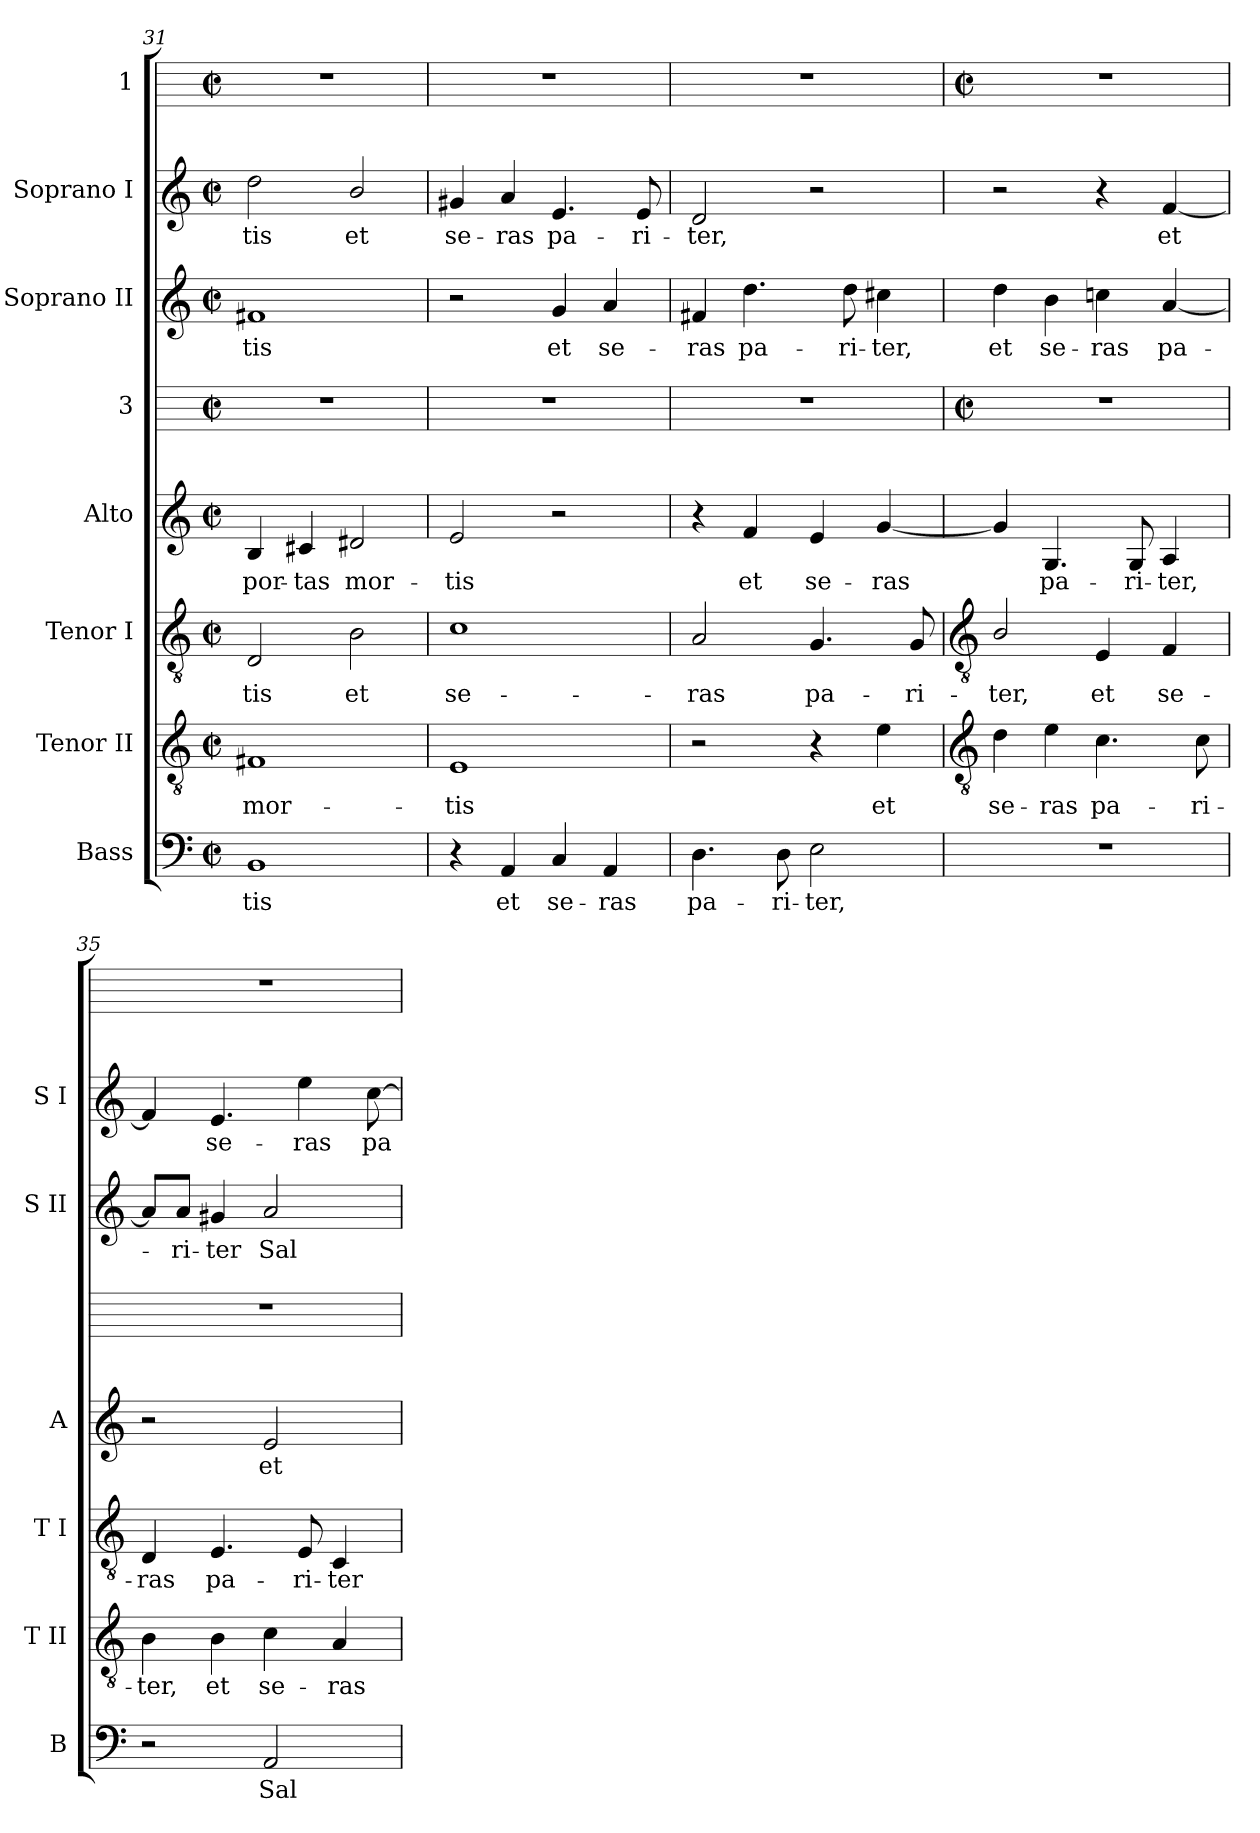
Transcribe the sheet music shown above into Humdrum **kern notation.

**kern	**text	**kern	**text	**kern	**text	**kern	**text	**kern	**kern	**text	**kern	**text	**kern
*part8	*part8	*part7	*part7	*part6	*part6	*part5	*part5	*part4	*part3	*part3	*part2	*part2	*part1
*staff8	*staff8	*staff7	*staff7	*staff6	*staff6	*staff5	*staff5	*staff4	*staff3	*staff3	*staff2	*staff2	*staff1
*I"Bass	*	*I"Tenor II	*	*I"Tenor I	*	*I"Alto	*	*I"3	*I"Soprano II	*	*I"Soprano I	*	*I"1
*I'B	*	*I'T II	*	*I'T I	*	*I'A	*	*	*I'S II	*	*I'S I	*	*
*clefF4	*	*clefGv2	*	*clefGv2	*	*clefG2	*	*	*clefG2	*	*clefG2	*	*
*k[]	*	*k[]	*	*k[]	*	*k[]	*	*	*k[]	*	*k[]	*	*
*C:	*	*C:	*	*C:	*	*C:	*	*	*C:	*	*C:	*	*
*M2/2	*	*M2/2	*	*M2/2	*	*M2/2	*	*M2/2	*M2/2	*	*M2/2	*	*M2/2
*met(c|)	*	*met(c|)	*	*met(c|)	*	*met(c|)	*	*met(c|)	*met(c|)	*	*met(c|)	*	*met(c|)
=31	=31	=31	=31	=31	=31	=31	=31	=31	=31	=31	=31	=31	=31
!	!LO:LY:b	!	!LO:LY:b	!	!LO:LY:b	!	!LO:LY:b	!	!	!LO:LY:b	!	!LO:LY:b	!
1BB	-tis	1F#X	mor-	2D	-tis	4B	por-	1r	1f#X	-tis	2dd	-tis	1r
!	!	!	!	!	!	!	!LO:LY:b	!	!	!	!	!	!
.	.	.	.	.	.	4c#X	-tas	.	.	.	.	.	.
!	!	!	!	!	!LO:LY:b	!	!LO:LY:b	!	!	!	!	!LO:LY:b	!
.	.	.	.	2B	et	2d#X	mor-	.	.	.	2b/	et	.
=32	=32	=32	=32	=32	=32	=32	=32	=32	=32	=32	=32	=32	=32
!	!	!	!LO:LY:b	!	!LO:LY:b	!	!LO:LY:b	!	!	!	!	!LO:LY:b	!
4r	.	1E	-tis	1c	se-	2e	-tis	1r	2r	.	4g#X	se-	1r
!	!LO:LY:b	!	!	!	!	!	!	!	!	!	!	!LO:LY:b	!
4AA	et	.	.	.	.	.	.	.	.	.	4a	-ras	.
!	!LO:LY:b	!	!	!	!	!	!	!	!	!LO:LY:b	!	!LO:LY:b	!
4C	se-	.	.	.	.	2r	.	.	4g	et	4.e	pa-	.
!	!LO:LY:b	!	!	!	!	!	!	!	!	!LO:LY:b	!	!	!
4AA	-ras	.	.	.	.	.	.	.	4a	se-	.	.	.
!	!	!	!	!	!	!	!	!	!	!	!	!LO:LY:b	!
.	.	.	.	.	.	.	.	.	.	.	8e	-ri-	.
=33	=33	=33	=33	=33	=33	=33	=33	=33	=33	=33	=33	=33	=33
!	!LO:LY:b	!	!	!	!LO:LY:b	!	!	!	!	!LO:LY:b	!	!LO:LY:b	!
4.D	pa-	2r	.	2A	-ras	4r	.	1r	4f#X	-ras	2d	-ter,	1r
!	!	!	!	!	!	!	!LO:LY:b	!	!	!LO:LY:b	!	!	!
.	.	.	.	.	.	4f	et	.	4.dd	pa-	.	.	.
!	!LO:LY:b	!	!	!	!	!	!	!	!	!	!	!	!
8D	-ri-	.	.	.	.	.	.	.	.	.	.	.	.
!	!LO:LY:b	!	!	!	!LO:LY:b	!	!LO:LY:b	!	!	!	!	!	!
2E	-ter,	4r	.	4.G	pa-	4e	se-	.	.	.	2r	.	.
!	!	!	!	!	!	!	!	!	!	!LO:LY:b	!	!	!
.	.	.	.	.	.	.	.	.	8dd	-ri-	.	.	.
!	!	!	!LO:LY:b	!	!	!	!LO:LY:b	!	!	!LO:LY:b	!	!	!
.	.	4e	et	.	.	[4g	-ras	.	4cc#X	-ter,	.	.	.
!	!	!	!	!	!LO:LY:b	!	!	!	!	!	!	!	!
.	.	.	.	8G	-ri-	.	.	.	.	.	.	.	.
!!LO:LB:g=z
=34	=34	=34	=34	=34	=34	=34	=34	=34	=34	=34	=34	=34	=34
*	*	*clefGv2	*	*clefGv2	*	*	*	*	*	*	*	*	*
*	*	*	*	*	*	*	*	*M2/2	*	*	*	*	*M2/2
*	*	*	*	*	*	*	*	*met(c|)	*	*	*	*	*met(c|)
!	!	!	!LO:LY:b	!	!LO:LY:b	!	!LO:LY:b	!	!	!LO:LY:b	!	!	!
1r	.	4d	se-	2B/	-ter,	4g]	.	1r	4dd	et	2r	.	1r
!	!	!	!LO:LY:b	!	!	!	!LO:LY:b	!	!	!LO:LY:b	!	!	!
.	.	4e	-ras	.	.	4.G	pa-	.	4b	se-	.	.	.
!	!	!	!LO:LY:b	!	!LO:LY:b	!	!	!	!	!LO:LY:b	!	!	!
.	.	4.c	pa-	4E	et	.	.	.	4ccn	-ras	4r	.	.
!	!	!	!	!	!	!	!LO:LY:b	!	!	!	!	!	!
.	.	.	.	.	.	8G	-ri-	.	.	.	.	.	.
!	!	!	!	!	!LO:LY:b	!	!LO:LY:b	!	!	!LO:LY:b	!	!LO:LY:b	!
.	.	.	.	4F	se-	4A	-ter,	.	[4a	pa-	[4f	et	.
!	!	!	!LO:LY:b	!	!	!	!	!	!	!	!	!	!
.	.	8c	-ri-	.	.	.	.	.	.	.	.	.	.
=35	=35	=35	=35	=35	=35	=35	=35	=35	=35	=35	=35	=35	=35
!	!	!	!LO:LY:b	!	!LO:LY:b	!	!	!	!	!	!	!LO:LY:b	!
2r	.	4B	-ter,	4D	-ras	2r	.	1r	8a/L]	.	4f]	.	1r
!	!	!	!	!	!	!	!	!	!	!LO:LY:b	!	!	!
.	.	.	.	.	.	.	.	.	8a/J	ri-	.	.	.
!	!	!	!LO:LY:b	!	!LO:LY:b	!	!	!	!	!LO:LY:b	!	!LO:LY:b	!
.	.	4B	et	4.E	pa-	.	.	.	4g#X	-ter	4.e	se-	.
!	!LO:LY:b	!	!LO:LY:b	!	!	!	!LO:LY:b	!	!	!LO:LY:b	!	!	!
2AA	Sal-	4c	se-	.	.	2e	et	.	2a	Sal-	.	.	.
!	!	!	!	!	!LO:LY:b	!	!	!	!	!	!	!LO:LY:b	!
.	.	.	.	8E	-ri-	.	.	.	.	.	4ee	-ras	.
!	!	!	!LO:LY:b	!	!LO:LY:b	!	!	!	!	!	!	!	!
.	.	4A	-ras	4C	-ter	.	.	.	.	.	.	.	.
!	!	!	!	!	!	!	!	!	!	!	!	!LO:LY:b	!
.	.	.	.	.	.	.	.	.	.	.	[8cc	pa-	.
=	=	=	=	=	=	=	=	=	=	=	=	=	=
*-	*-	*-	*-	*-	*-	*-	*-	*-	*-	*-	*-	*-	*-
